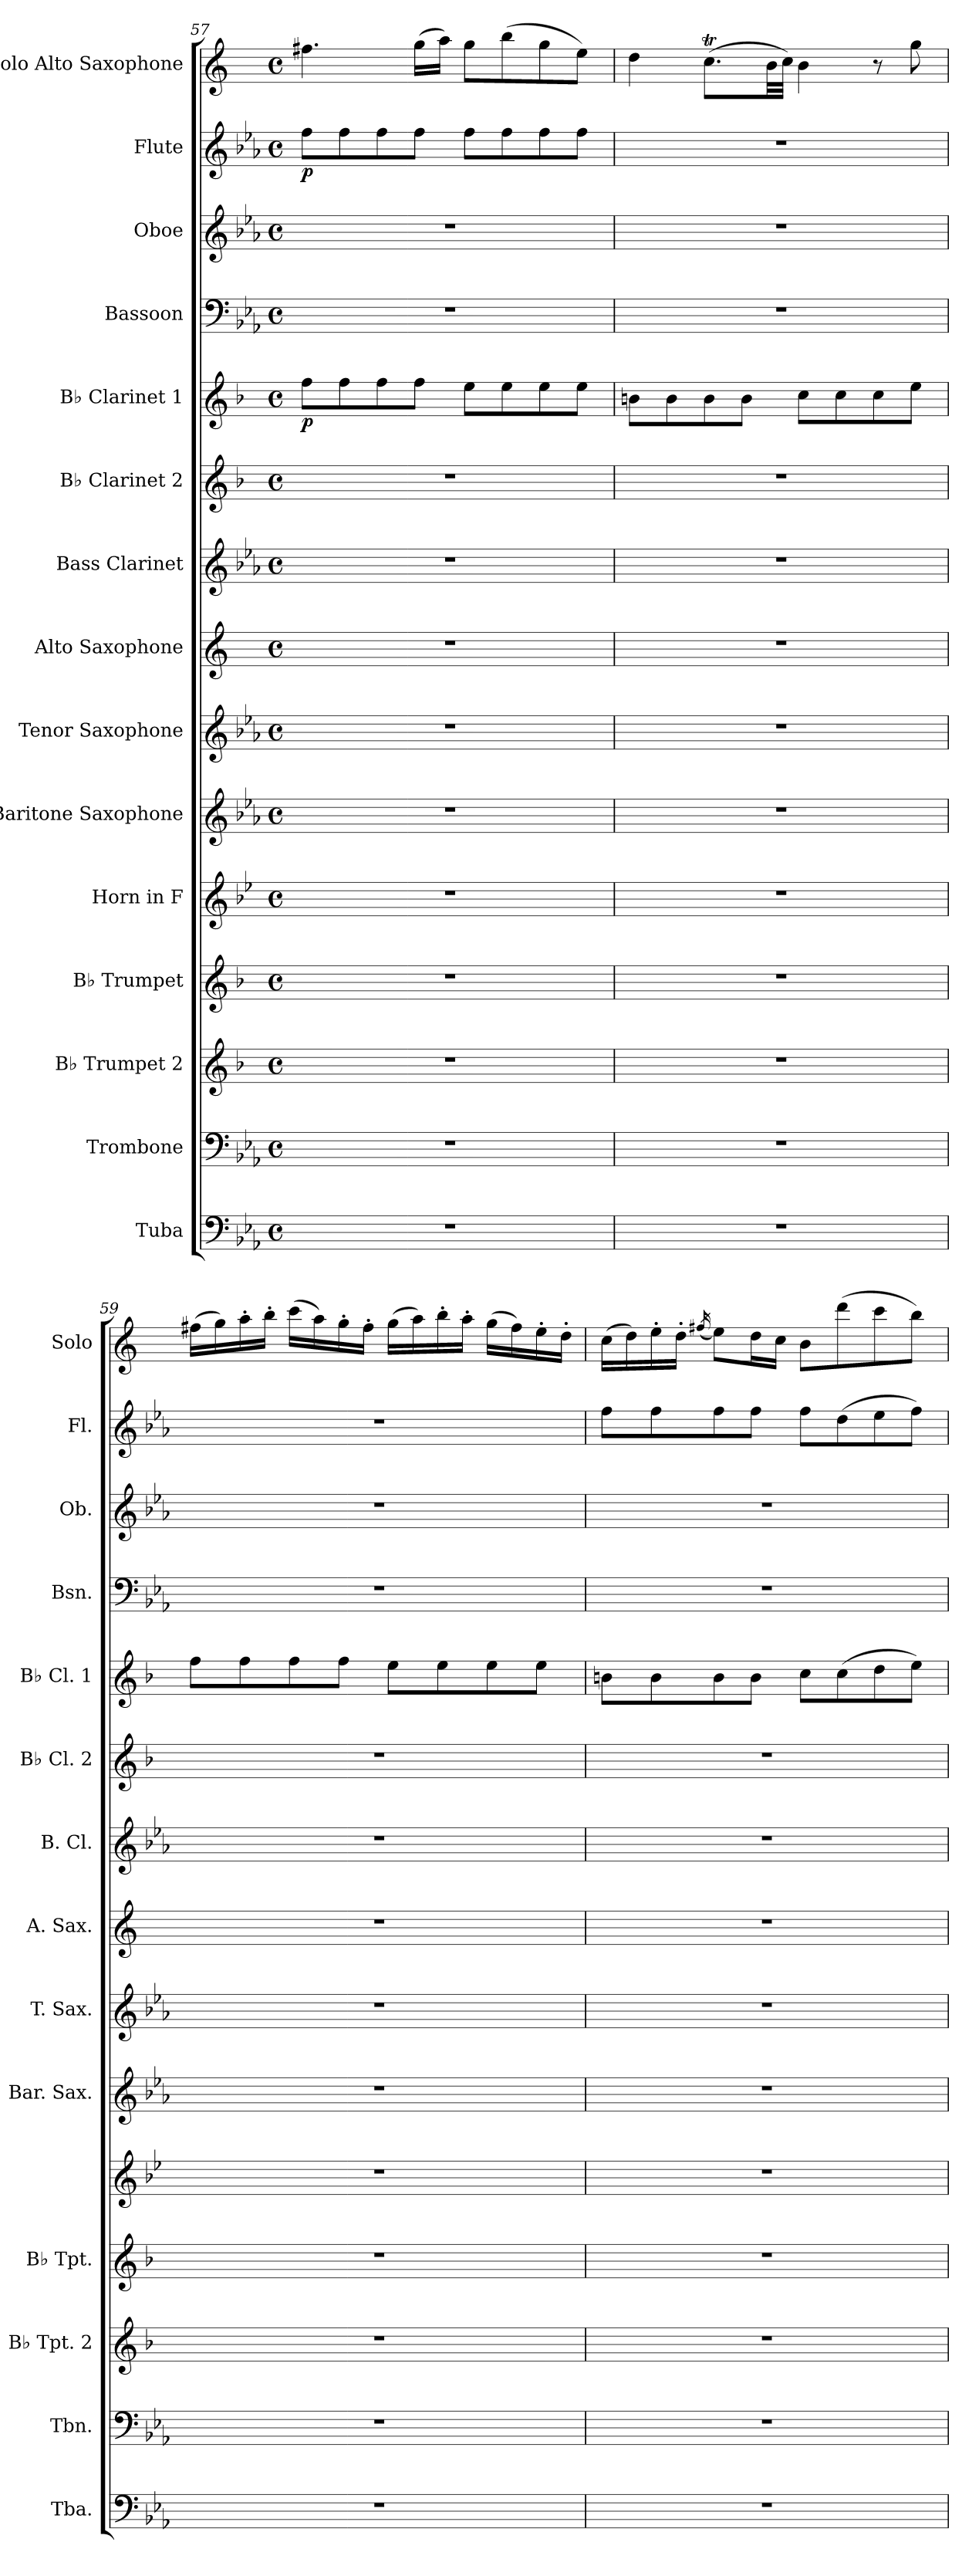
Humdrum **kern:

**kern	**kern	**kern	**kern	**kern	**kern	**kern	**kern	**kern	**kern	**kern	**dynam	**kern	**kern	**kern	**dynam	**kern
*part15	*part14	*part13	*part12	*part11	*part10	*part9	*part8	*part7	*part6	*part5	*part5	*part4	*part3	*part2	*part2	*part1
*staff15	*staff14	*staff13	*staff12	*staff11	*staff10	*staff9	*staff8	*staff7	*staff6	*staff5	*staff5	*staff4	*staff3	*staff2	*staff2	*staff1
*I"Tuba	*I"Trombone	*I"B♭ Trumpet 2	*I"B♭ Trumpet	*I"Horn in F	*I"Baritone Saxophone	*I"Tenor Saxophone	*I"Alto Saxophone	*I"Bass Clarinet	*I"B♭ Clarinet 2	*I"B♭ Clarinet 1	*	*I"Bassoon	*I"Oboe	*I"Flute	*	*I"Solo Alto Saxophone
*I'Tba.	*I'Tbn.	*I'B♭ Tpt. 2	*I'B♭ Tpt.	*	*I'Bar. Sax.	*I'T. Sax.	*I'A. Sax.	*I'B. Cl.	*I'B♭ Cl. 2	*I'B♭ Cl. 1	*	*I'Bsn.	*I'Ob.	*I'Fl.	*	*I'Solo
*clefF4	*clefF4	*clefG2	*clefG2	*clefG2	*clefG2	*clefG2	*clefG2	*clefG2	*clefG2	*clefG2	*	*clefF4	*clefG2	*clefG2	*	*clefG2
*	*	*ITrd1c2	*ITrd1c2	*ITrd4c7	*ITrd12c21	*ITrd8c14	*ITrd5c9	*ITrd8c14	*ITrd1c2	*ITrd1c2	*	*	*	*	*	*ITrd5c9
*k[b-e-a-]	*k[b-e-a-]	*k[b-e-a-]	*k[b-e-a-]	*k[b-e-a-]	*k[b-e-a-]	*k[b-e-a-]	*k[b-e-a-]	*k[b-e-a-]	*k[b-e-a-]	*k[b-e-a-]	*	*k[b-e-a-]	*k[b-e-a-]	*k[b-e-a-]	*	*k[b-e-a-]
*M4/4	*M4/4	*M4/4	*M4/4	*M4/4	*M4/4	*M4/4	*M4/4	*M4/4	*M4/4	*M4/4	*	*M4/4	*M4/4	*M4/4	*	*M4/4
*met(c)	*met(c)	*met(c)	*met(c)	*met(c)	*met(c)	*met(c)	*met(c)	*met(c)	*met(c)	*met(c)	*	*met(c)	*met(c)	*met(c)	*	*met(c)
=57	=57	=57	=57	=57	=57	=57	=57	=57	=57	=57	=57	=57	=57	=57	=57	=57
!	!	!	!	!	!	!	!	!	!	!	!LO:DY:b	!	!	!	!LO:DY:b	!
1r	1r	1r	1r	1r	1r	1r	1r	1r	1r	8ee-\L	p	1r	1r	8ff\L	p	4.an\
.	.	.	.	.	.	.	.	.	.	8ee-\	.	.	.	8ff\	.	.
.	.	.	.	.	.	.	.	.	.	8ee-\	.	.	.	8ff\	.	.
.	.	.	.	.	.	.	.	.	.	8ee-\J	.	.	.	8ff\J	.	(>16b-\LL
.	.	.	.	.	.	.	.	.	.	.	.	.	.	.	.	16cc\JJ)
.	.	.	.	.	.	.	.	.	.	8dd\L	.	.	.	8ff\L	.	8b-\L
.	.	.	.	.	.	.	.	.	.	8dd\	.	.	.	8ff\	.	(>8dd\
.	.	.	.	.	.	.	.	.	.	8dd\	.	.	.	8ff\	.	8b-\
.	.	.	.	.	.	.	.	.	.	8dd\J	.	.	.	8ff\J	.	8g\J)
!!LO:PB:g=z
=58	=58	=58	=58	=58	=58	=58	=58	=58	=58	=58	=58	=58	=58	=58	=58	=58
1r	1r	1r	1r	1r	1r	1r	1r	1r	1r	8an\L	.	1r	1r	1r	.	4f\
.	.	.	.	.	.	.	.	.	.	8a\	.	.	.	.	.	.
.	.	.	.	.	.	.	.	.	.	8a\	.	.	.	.	.	(>8.e-T\L
.	.	.	.	.	.	.	.	.	.	8a\J	.	.	.	.	.	.
.	.	.	.	.	.	.	.	.	.	.	.	.	.	.	.	32d\LL
.	.	.	.	.	.	.	.	.	.	.	.	.	.	.	.	32e-\JJJ)
.	.	.	.	.	.	.	.	.	.	8b-\L	.	.	.	.	.	4d\
.	.	.	.	.	.	.	.	.	.	8b-\	.	.	.	.	.	.
.	.	.	.	.	.	.	.	.	.	8b-\	.	.	.	.	.	8r
.	.	.	.	.	.	.	.	.	.	8dd\J	.	.	.	.	.	8b-\
=59	=59	=59	=59	=59	=59	=59	=59	=59	=59	=59	=59	=59	=59	=59	=59	=59
1r	1r	1r	1r	1r	1r	1r	1r	1r	1r	8ee-\L	.	1r	1r	1r	.	(>16an\LL
.	.	.	.	.	.	.	.	.	.	.	.	.	.	.	.	16b-\)
.	.	.	.	.	.	.	.	.	.	8ee-\	.	.	.	.	.	16cc'\
.	.	.	.	.	.	.	.	.	.	.	.	.	.	.	.	16dd'\JJ
.	.	.	.	.	.	.	.	.	.	8ee-\	.	.	.	.	.	(>16ee-\LL
.	.	.	.	.	.	.	.	.	.	.	.	.	.	.	.	16cc\)
.	.	.	.	.	.	.	.	.	.	8ee-\J	.	.	.	.	.	16b-'\
.	.	.	.	.	.	.	.	.	.	.	.	.	.	.	.	16a'\JJ
.	.	.	.	.	.	.	.	.	.	8dd\L	.	.	.	.	.	(>16b-\LL
.	.	.	.	.	.	.	.	.	.	.	.	.	.	.	.	16cc\)
.	.	.	.	.	.	.	.	.	.	8dd\	.	.	.	.	.	16dd'\
.	.	.	.	.	.	.	.	.	.	.	.	.	.	.	.	16cc'\JJ
.	.	.	.	.	.	.	.	.	.	8dd\	.	.	.	.	.	(>16b-\LL
.	.	.	.	.	.	.	.	.	.	.	.	.	.	.	.	16a\)
.	.	.	.	.	.	.	.	.	.	8dd\J	.	.	.	.	.	16g'\
.	.	.	.	.	.	.	.	.	.	.	.	.	.	.	.	16f'\JJ
=60	=60	=60	=60	=60	=60	=60	=60	=60	=60	=60	=60	=60	=60	=60	=60	=60
1r	1r	1r	1r	1r	1r	1r	1r	1r	1r	8an\L	.	1r	1r	8ff\L	.	(>16e-\LL
.	.	.	.	.	.	.	.	.	.	.	.	.	.	.	.	16f\)
.	.	.	.	.	.	.	.	.	.	8a\	.	.	.	8ff\	.	16g'\
.	.	.	.	.	.	.	.	.	.	.	.	.	.	.	.	16f'\JJ
.	.	.	.	.	.	.	.	.	.	.	.	.	.	.	.	(<16qan/
.	.	.	.	.	.	.	.	.	.	8a\	.	.	.	8ff\	.	8g\L)
.	.	.	.	.	.	.	.	.	.	8a\J	.	.	.	8ff\J	.	16f\L
.	.	.	.	.	.	.	.	.	.	.	.	.	.	.	.	16e-\JJ
.	.	.	.	.	.	.	.	.	.	8b-\L	.	.	.	8ff\L	.	8d\L
.	.	.	.	.	.	.	.	.	.	(>8b-\	.	.	.	(>8dd\	.	(>8ff\
.	.	.	.	.	.	.	.	.	.	8cc\	.	.	.	8ee-\	.	8ee-\
.	.	.	.	.	.	.	.	.	.	8dd\J)	.	.	.	8ff\J)	.	8dd\J)
=	=	=	=	=	=	=	=	=	=	=	=	=	=	=	=	=
*-	*-	*-	*-	*-	*-	*-	*-	*-	*-	*-	*-	*-	*-	*-	*-	*-
